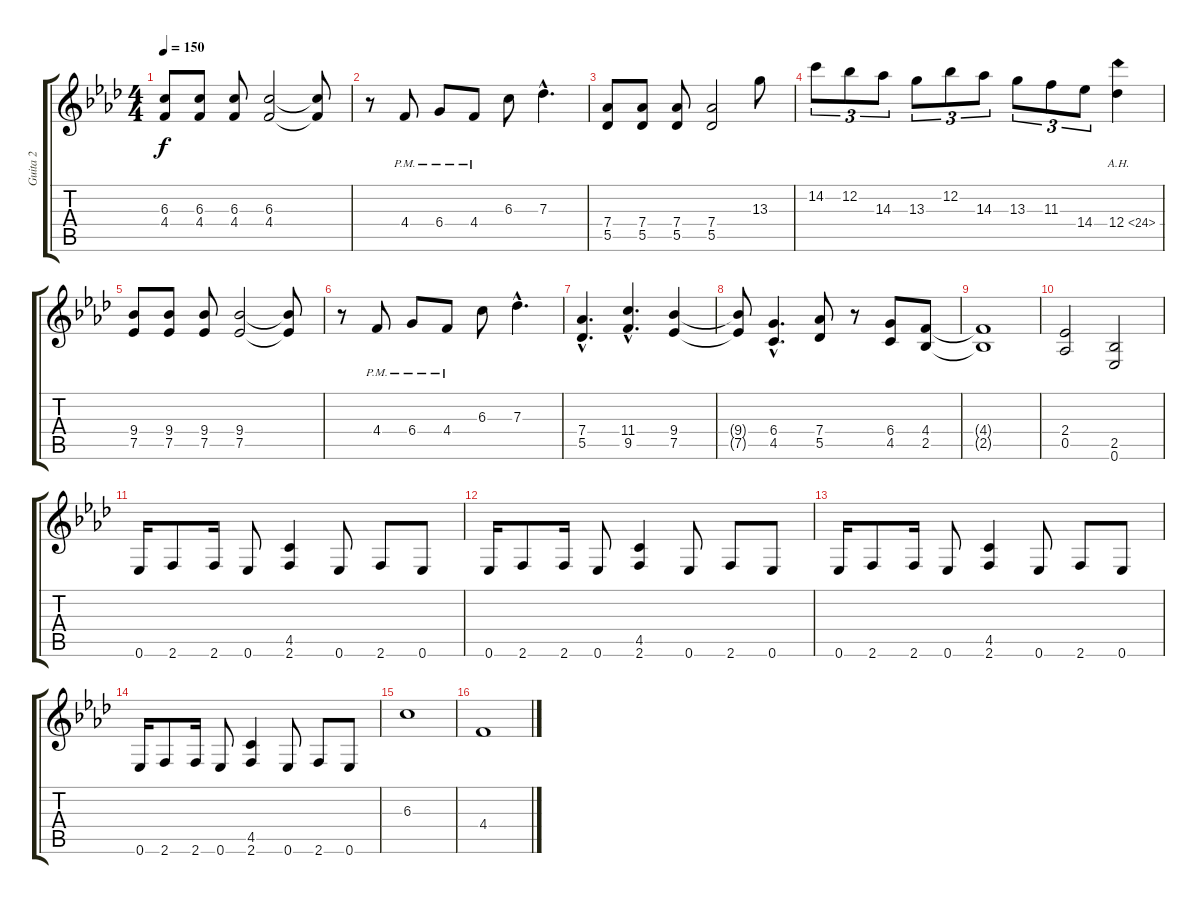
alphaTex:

\track ("Guita 2" "Guita 2") {instrument distortionguitar}
\staff {score tabs}
\tuning (Eb4 Bb3 Gb3 Db3 Ab2 Eb2) {hide}
\ts (4 4)
\tempo 150
\clef g2
\ks fminor
(6.3 4.4).8{dy f instrument distortionguitar} (6.3 4.4).8 (6.3 4.4).8 (6.3 4.4).2 (6.3{t} 4.4{t}).8 |
r.8 4.4{pm}.8 6.4{pm}.8 4.4{pm}.8 6.3.8 7.3{hac}.4{d} |
(7.4 5.5).8 (7.4 5.5).8 (7.4 5.5).8 (7.4 5.5).2 13.3.8 |
14.2.8{tu (3 2)} 12.2.8{tu (3 2)} 14.3.8{tu (3 2)} 13.3.8{tu (3 2)} 12.2.8{tu (3 2)} 14.3.8{tu (3 2)} 13.3.8{tu (3 2)} 11.3.8{tu (3 2)} 14.4.8{tu (3 2)} 12.4{ah 12}.4 |
(9.4 7.5).8 (9.4 7.5).8 (9.4 7.5).8 (9.4 7.5).2 (9.4{t} 7.5{t}).8 |
r.8 4.4{pm}.8 6.4{pm}.8 4.4{pm}.8 6.3.8 7.3{hac}.4{d} |
(7.4{hac} 5.5{hac}).4{d} (11.4{hac} 9.5{hac}).4{d} (9.4 7.5).4 |
(9.4{t} 7.5{t}).8 (6.4{hac} 4.5{hac}).4{d} (7.4 5.5).8 r.8 (6.4 4.5).8 (4.4 2.5).8 |
(4.4{t} 2.5{t}).1 |
(2.4 0.5).2 (2.5 0.6).2 |
0.6.16 2.6.8 2.6.16 0.6.8 (4.5 2.6).4 0.6.8 2.6.8 0.6.8 |
0.6.16 2.6.8 2.6.16 0.6.8 (4.5 2.6).4 0.6.8 2.6.8 0.6.8 |
0.6.16 2.6.8 2.6.16 0.6.8 (4.5 2.6).4 0.6.8 2.6.8 0.6.8 |
0.6.16 2.6.8 2.6.16 0.6.8 (4.5 2.6).4 0.6.8 2.6.8 0.6.8 |
6.3.1 |
4.4.1
